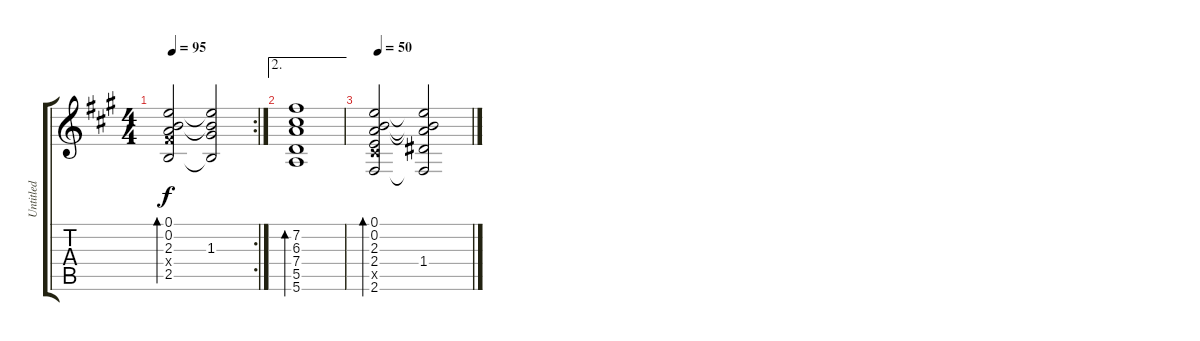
\track ("Untitled" "Untitled") {instrument acousticguitarnylon}
\staff {score tabs}
\tuning (E4 B3 G3 D3 A2 E2) {hide}
\rc 2
\ts (4 4)
\tempo 95
\clef g2
\ks a
(0.1 0.2 2.3 4.4{x} 2.5).2{bd 30 dy f} (0.1{t} 0.2{t} 1.3 2.5{t}).2 |
\ae 2
(7.2 6.3 7.4 5.5 5.6).1{bd 30} |
\tempo 50
(0.1 0.2 2.3 2.4 4.5{x} 2.6).2{bd 30} (0.1{t} 0.2{t} 2.3{t} 1.4 2.6{t}).2
